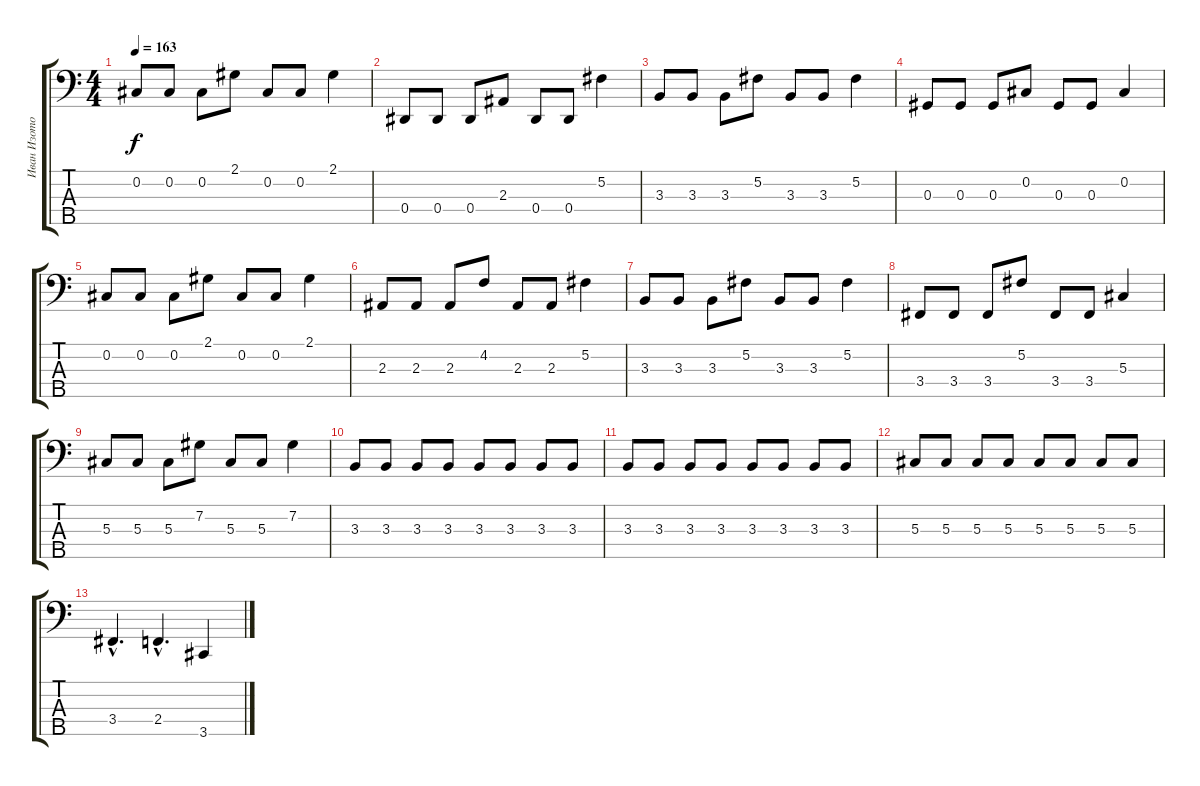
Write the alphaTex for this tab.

\track ("Иван Изотов" "Иван Изото") {instrument electricbasspick}
\staff {score tabs}
\tuning (Gb2 Db2 Ab1 Eb1 Bb0) {hide}
\ts (4 4)
\tempo 163
\clef f4
\ks c
0.2.8{dy f} 0.2.8 0.2.8 2.1.8 0.2.8 0.2.8 2.1.4 |
0.4.8 0.4.8 0.4.8 2.3.8 0.4.8 0.4.8 5.2.4 |
3.3.8 3.3.8 3.3.8 5.2.8 3.3.8 3.3.8 5.2.4 |
0.3.8 0.3.8 0.3.8 0.2.8 0.3.8 0.3.8 0.2.4 |
0.2.8 0.2.8 0.2.8 2.1.8 0.2.8 0.2.8 2.1.4 |
2.3.8 2.3.8 2.3.8 4.2.8 2.3.8 2.3.8 5.2.4 |
3.3.8 3.3.8 3.3.8 5.2.8 3.3.8 3.3.8 5.2.4 |
3.4.8 3.4.8 3.4.8 5.2.8 3.4.8 3.4.8 5.3.4 |
5.3.8 5.3.8 5.3.8 7.2.8 5.3.8 5.3.8 7.2.4 |
3.3.8 3.3.8 3.3.8 3.3.8 3.3.8 3.3.8 3.3.8 3.3.8 |
3.3.8 3.3.8 3.3.8 3.3.8 3.3.8 3.3.8 3.3.8 3.3.8 |
5.3.8 5.3.8 5.3.8 5.3.8 5.3.8 5.3.8 5.3.8 5.3.8 |
3.4{hac}.4{d} 2.4{hac}.4{d} 3.5.4
